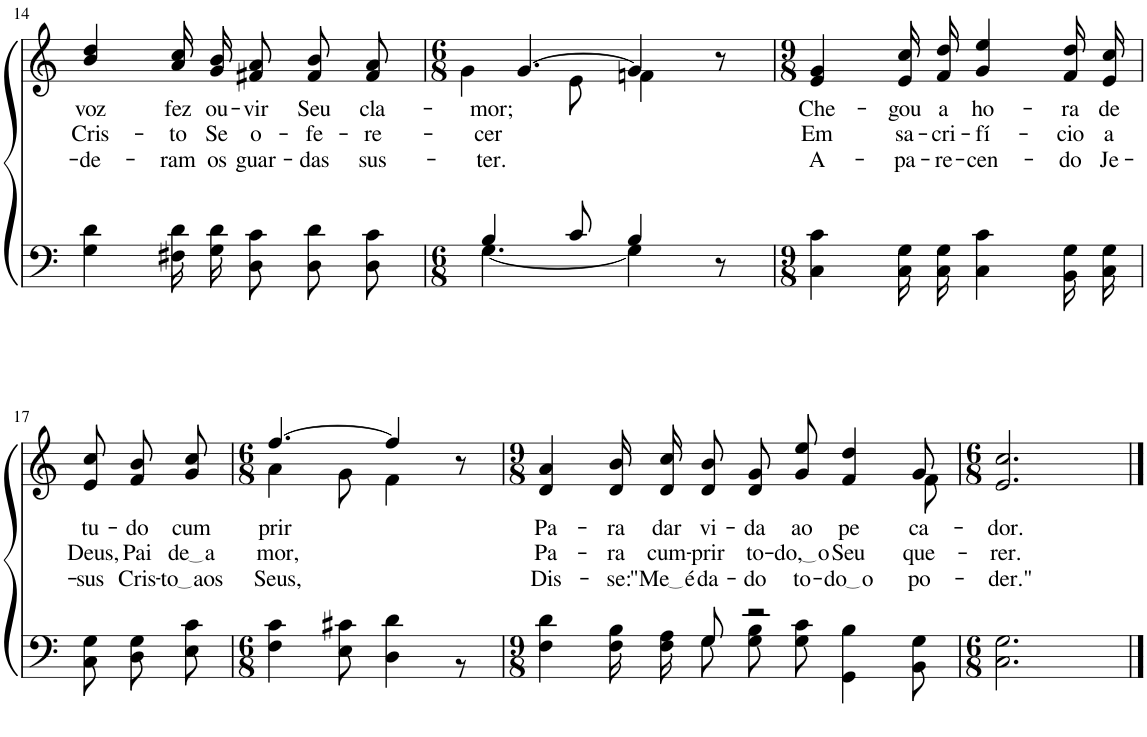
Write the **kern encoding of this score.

**kern	**kern	**text	**text	**text
*part2	*part1	*part1	*part1	*part1
*staff2	*staff1	*staff1	*staff1	*staff1
*I"Parte III e IV	*I"Parte I e II	*	*	*
!!LO:PB:g=z
*clefF4	*clefG2	*	*	*
*k[]	*k[]	*	*	*
*M9/8	*M9/8	*	*	*
=14	=14	=14	=14	=14
!	!	!LO:LY:b	!LO:LY:b	!LO:LY:b
4G\ 4d\	4b/ 4dd/	voz	Cris-	de-
!	!	!LO:LY:b	!LO:LY:b	!LO:LY:b
16F#X\ 16d\LL	16a/ 16cc/LL	fez	-to	-ram
!	!	!LO:LY:b	!LO:LY:b	!LO:LY:b
16G\ 16d\JJ	16g/ 16b/JJ	ou-	Se	os
!	!	!LO:LY:b	!LO:LY:b	!LO:LY:b
8D\ 8c\L	8f#X/ 8a/L	-vir	o-	guar-
!	!	!LO:LY:b	!LO:LY:b	!LO:LY:b
8D\ 8d\	8f#/ 8b/	Seu	-fe-	-das
!	!	!LO:LY:b	!LO:LY:b	!LO:LY:b
8D\ 8c\J	8f#/ 8a/J	cla-	-re-	sus-
=15	=15	=15	=15	=15
*M6/8	*M6/8	*	*	*
*^	*	*	*	*
!	!	!	!LO:LY:b	!LO:LY:b	!LO:LY:b
*	*	*^	*	*	*
4B/	[4.G\	[4.g/	4g\	-mor;	-cer	-ter.
8c/	.	.	8e\	.	.	.
4B/	4G\]	4g/]	4fn\	.	.	.
8r	8ryy	8r	8ryy	.	.	.
*v	*v	*	*	*	*	*
*	*v	*v	*	*	*
=16	=16	=16	=16	=16
*M9/8	*M9/8	*	*	*
*^	*^	*	*	*
!	!	!	!	!LO:LY:b	!LO:LY:b	!LO:LY:b
*v	*v	*	*	*	*	*
*	*v	*v	*	*	*
4C\ 4c\	4e/ 4g/	Che-	Em	A-
!	!	!LO:LY:b	!LO:LY:b	!LO:LY:b
16C\ 16G\LL	16e/ 16cc/LL	-gou	sa-	-pa-
!	!	!LO:LY:b	!LO:LY:b	!LO:LY:b
16C\ 16G\JJ	16f/ 16dd/JJ	a	-cri-	-re-
!	!	!LO:LY:b	!LO:LY:b	!LO:LY:b
4C\ 4c\	4g/ 4ee/	ho-	-fí-	-cen-
!	!	!LO:LY:b	!LO:LY:b	!LO:LY:b
16BB\ 16G\LL	16f/ 16dd/LL	-ra	-cio	-do
!	!	!LO:LY:b	!LO:LY:b	!LO:LY:b
16C\ 16G\JJ	16e/ 16cc/JJ	de	a	Je-
!!LO:LB:g=z
=17	=17	=17	=17	=17
!	!	!LO:LY:b	!LO:LY:b	!LO:LY:b
8C\ 8G\L	8e/ 8cc/L	tu-	Deus,	-sus
!	!	!LO:LY:b	!LO:LY:b	!LO:LY:b
8D\ 8G\	8f/ 8b/	-do	Pai	Cris-
!	!	!LO:LY:b	!LO:LY:b	!LO:LY:b
8E\ 8c\J	8g/ 8cc/J	cum-	de a	to aos
=18	=18	=18	=18	=18
*M6/8	*M6/8	*	*	*
*^	*^	*	*	*
!	!	!	!	!LO:LY:b	!LO:LY:b	!LO:LY:b
2.ryy	4F\ 4c\	[4.ff/	4a\	-prir	mor,	Seus,
.	8E\ 8c#X\	.	8g\	.	.	.
.	4D\ 4d\	4ff/]	4f\	.	.	.
.	8r	8r	8ryy	.	.	.
=19	=19	=19	=19	=19	=19	=19
*M9/8	*	*M9/8	*	*	*	*
!	!	!	!	!LO:LY:b	!LO:LY:b	!LO:LY:b
4ryy	4F\ 4d\	4d/ 4a/	1ryy	Pa-	Pa-	Dis-
!	!	!	!	!LO:LY:b	!LO:LY:b	!LO:LY:b
8ryy	16F\ 16B\LL	16d/ 16b/LL	.	-ra	-ra	-se:
!	!	!	!	!LO:LY:b	!LO:LY:b	!LO:LY:b
.	16F\ 16A\JJ	16d/ 16cc/JJ	.	dar	cum-	"Me é
!	!	!	!	!LO:LY:b	!LO:LY:b	!LO:LY:b
8G/	8G\L	8d/ 8b/L	.	vi-	-prir	da-
!	!	!	!	!LO:LY:b	!LO:LY:b	!LO:LY:b
2r	8G\ 8B\	8d/ 8g/	.	-da	to-	-do
!	!	!	!	!LO:LY:b	!LO:LY:b	!LO:LY:b
.	8G\ 8c\J	8g/ 8ee/J	.	ao	do, o	to-
!	!	!	!	!LO:LY:b	!LO:LY:b	!LO:LY:b
.	4GG\ 4B\	4f/ 4dd/	.	pe-	Seu	do o
!	!	!	!	!LO:LY:b	!LO:LY:b	!LO:LY:b
8ryy	8BB\ 8G\	8g/	8f\	-ca-	que-	po-
*v	*v	*	*	*	*	*
*	*v	*v	*	*	*
=20	=20	=20	=20	=20
*M6/8	*M6/8	*	*	*
*^	*^	*	*	*
!	!	!	!	!LO:LY:b	!LO:LY:b	!LO:LY:b
*v	*v	*	*	*	*	*
*	*v	*v	*	*	*
2.C\ 2.G\	2.e/ 2.cc/	-dor.	-rer.	-der."
==	==	==	==	==
*-	*-	*-	*-	*-
